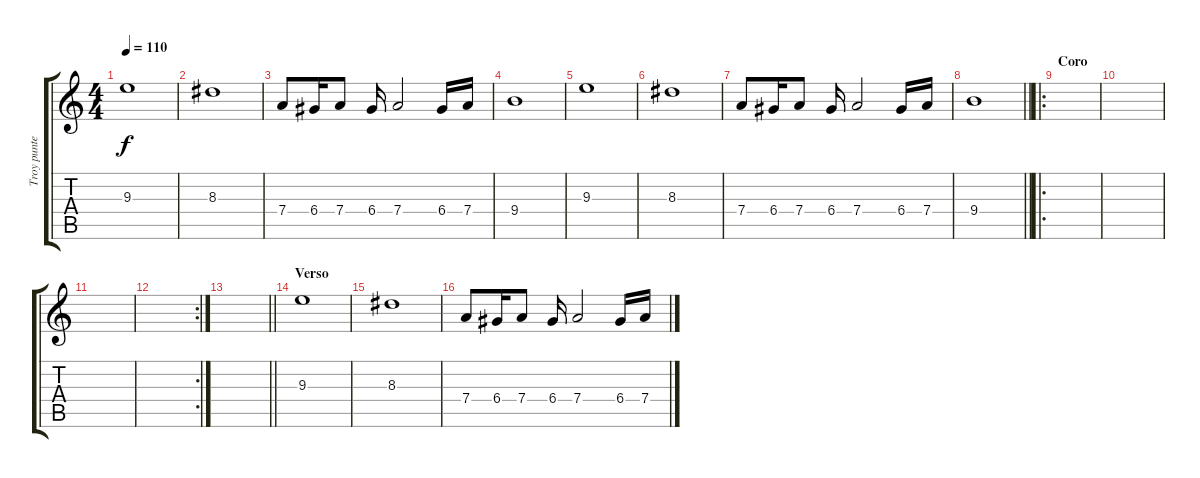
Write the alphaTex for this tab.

\track ("Troy punteo" "Troy punte") {instrument electricguitarjazz}
\staff {score tabs}
\tuning (E4 B3 G3 D3 A2 E2) {hide}
\ts (4 4)
\tempo 110
\clef g2
\ks c
9.3.1{dy f} |
8.3.1 |
7.4.8 6.4.16 7.4.8 6.4.16 7.4.2 6.4.16 7.4.16 |
9.4.1 |
9.3.1 |
8.3.1 |
7.4.8 6.4.16 7.4.8 6.4.16 7.4.2 6.4.16 7.4.16 |
\barLineRight lightlight
9.4.1 |
\ro
\section ("" "Coro")
|
|
|
\rc 2
|
\barLineRight lightlight
|
\section ("" "Verso")
9.3.1 |
8.3.1 |
7.4.8 6.4.16 7.4.8 6.4.16 7.4.2 6.4.16 7.4.16
